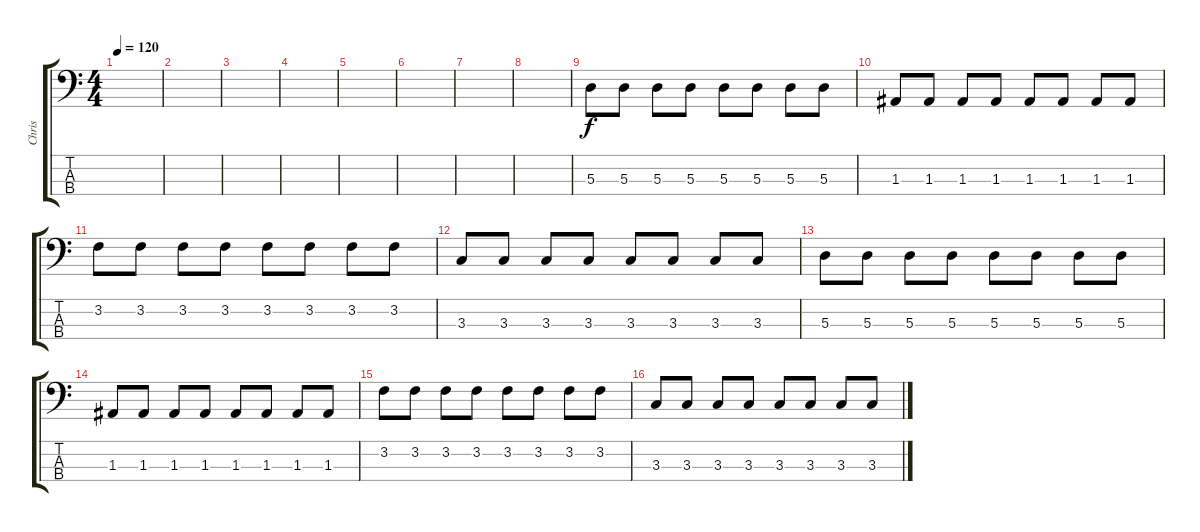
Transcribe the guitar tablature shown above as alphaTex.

\track ("Chris" "Chris") {instrument electricbasspick}
\staff {score tabs}
\tuning (G2 D2 A1 E1) {hide}
\ts (4 4)
\tempo 120
\clef f4
\ks c
|
|
|
|
|
|
|
|
5.3.8 5.3.8 5.3.8 5.3.8 5.3.8 5.3.8 5.3.8 5.3.8 |
1.3.8 1.3.8 1.3.8 1.3.8 1.3.8 1.3.8 1.3.8 1.3.8 |
3.2.8 3.2.8 3.2.8 3.2.8 3.2.8 3.2.8 3.2.8 3.2.8 |
3.3.8 3.3.8 3.3.8 3.3.8 3.3.8 3.3.8 3.3.8 3.3.8 |
5.3.8 5.3.8 5.3.8 5.3.8 5.3.8 5.3.8 5.3.8 5.3.8 |
1.3.8 1.3.8 1.3.8 1.3.8 1.3.8 1.3.8 1.3.8 1.3.8 |
3.2.8 3.2.8 3.2.8 3.2.8 3.2.8 3.2.8 3.2.8 3.2.8 |
3.3.8 3.3.8 3.3.8 3.3.8 3.3.8 3.3.8 3.3.8 3.3.8
